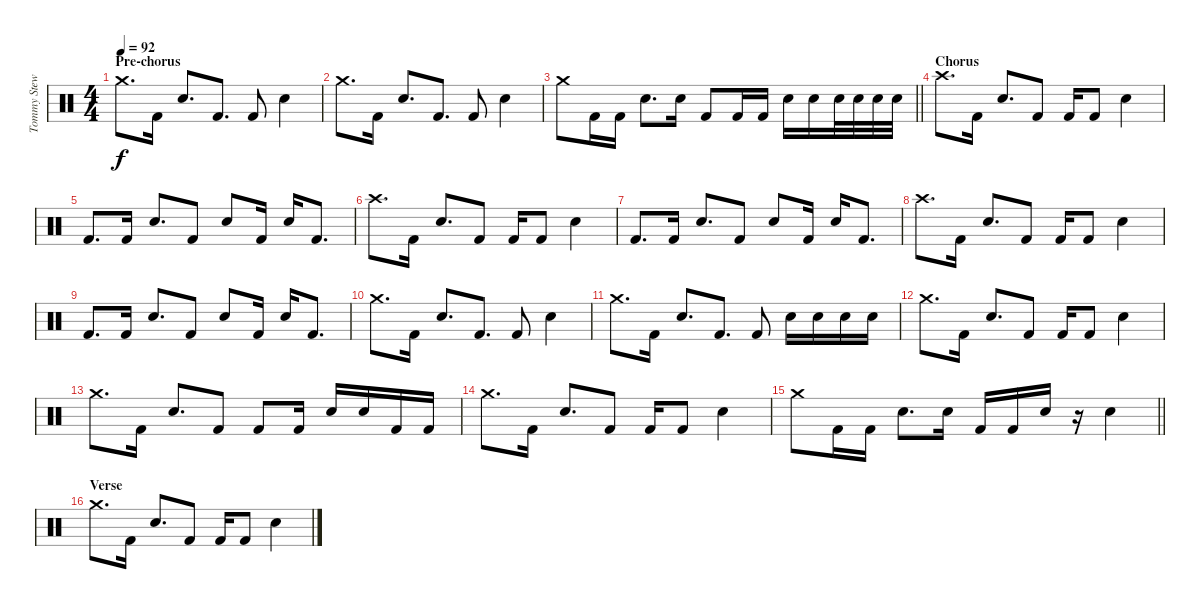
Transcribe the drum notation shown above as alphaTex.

\track ("Tommy Stewart (Drums)" "Tommy Stew") {instrument percussion}
\staff {score}
\articulation defaults
\ts (4 4)
\section ("" "Pre-chorus")
\tempo 92
\clef neutral
\ks c "Crash medium (hit)".8{d dy f} "Kick (hit) 2".16 "Electric Snare (hit)".8{d} "Kick (hit) 2".8{d} "Kick (hit) 2".8 "Electric Snare (hit)".4
|
"Crash medium (hit)".8{d} "Kick (hit) 2".16 "Electric Snare (hit)".8{d} "Kick (hit) 2".8{d} "Kick (hit) 2".8 "Electric Snare (hit)".4 |
\barLineRight lightlight "Crash medium (hit)".8 "Kick (hit) 2".16 "Kick (hit) 2".16 "Electric Snare (hit)".8{d} "Electric Snare (hit)".16 "Kick (hit) 2".8 "Kick (hit) 2".16 "Kick (hit) 2".16 "Electric Snare (hit)".16 "Electric Snare (hit)".16 "Electric Snare (hit)".32 "Electric Snare (hit)".32 "Electric Snare (hit)".32 "Electric Snare (hit)".32
|
\section ("" "Chorus")
"Crash high (hit)".8{d} "Kick (hit) 2".16 "Electric Snare (hit)".8{d} "Kick (hit) 2".8 "Kick (hit) 2".16 "Kick (hit) 2".8 "Electric Snare (hit)".4 |
"Kick (hit) 2".8{d} "Kick (hit) 2".16 "Electric Snare (hit)".8{d} "Kick (hit) 2".8 "Electric Snare (hit)".8 "Kick (hit) 2".16 "Electric Snare (hit)".16 "Kick (hit) 2".8{d} |
"Crash high (hit)".8{d} "Kick (hit) 2".16 "Electric Snare (hit)".8{d} "Kick (hit) 2".8 "Kick (hit) 2".16 "Kick (hit) 2".8 "Electric Snare (hit)".4 |
"Kick (hit) 2".8{d} "Kick (hit) 2".16 "Electric Snare (hit)".8{d} "Kick (hit) 2".8 "Electric Snare (hit)".8 "Kick (hit) 2".16 "Electric Snare (hit)".16 "Kick (hit) 2".8{d} |
"Crash high (hit)".8{d} "Kick (hit) 2".16 "Electric Snare (hit)".8{d} "Kick (hit) 2".8 "Kick (hit) 2".16 "Kick (hit) 2".8 "Electric Snare (hit)".4 |
"Kick (hit) 2".8{d} "Kick (hit) 2".16 "Electric Snare (hit)".8{d} "Kick (hit) 2".8 "Electric Snare (hit)".8 "Kick (hit) 2".16 "Electric Snare (hit)".16 "Kick (hit) 2".8{d} |
"Crash medium (hit)".8{d} "Kick (hit) 2".16 "Electric Snare (hit)".8{d} "Kick (hit) 2".8{d} "Kick (hit) 2".8 "Electric Snare (hit)".4 |
"Crash medium (hit)".8{d} "Kick (hit) 2".16 "Electric Snare (hit)".8{d} "Kick (hit) 2".8{d} "Kick (hit) 2".8 "Electric Snare (hit)".16 "Electric Snare (hit)".16 "Electric Snare (hit)".16 "Electric Snare (hit)".16 |
"Crash medium (hit)".8{d} "Kick (hit) 2".16 "Electric Snare (hit)".8{d} "Kick (hit) 2".8 "Kick (hit) 2".16 "Kick (hit) 2".8 "Electric Snare (hit)".4 |
"Crash medium (hit)".8{d} "Kick (hit) 2".16 "Electric Snare (hit)".8{d} "Kick (hit) 2".8 "Kick (hit) 2".8 "Kick (hit) 2".16 "Electric Snare (hit)".16 "Electric Snare (hit)".16 "Kick (hit) 2".16 "Kick (hit) 2".16 |
"Crash medium (hit)".8{d} "Kick (hit) 2".16 "Electric Snare (hit)".8{d} "Kick (hit) 2".8 "Kick (hit) 2".16 "Kick (hit) 2".8 "Electric Snare (hit)".4 |
\barLineRight lightlight "Crash medium (hit)".8 "Kick (hit) 2".16 "Kick (hit) 2".16 "Electric Snare (hit)".8{d} "Electric Snare (hit)".16 "Kick (hit) 2".16 "Kick (hit) 2".16 "Electric Snare (hit)".16
r.16 "Electric Snare (hit)".4 |
\section ("" "Verse")
"Crash medium (hit)".8{d} "Kick (hit) 2".16 "Electric Snare (hit)".8{d} "Kick (hit) 2".8 "Kick (hit) 2".16 "Kick (hit) 2".8 "Electric Snare (hit)".4
